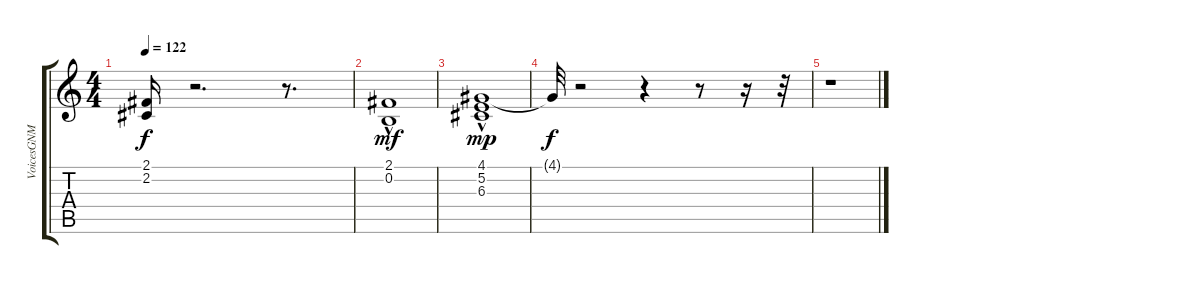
\track ("VoicesGNM" "VoicesGNM") {instrument synthvoice}
\staff {score tabs}
\tuning (E4 B3 G3 D3 A2 E2) {hide}
\ts (4 4)
\tempo 122
\clef g2
\ks c
(2.1{t} 2.2{t}).16{dy f} r.2{d} r.8{d} |
(2.1 0.2{hac}).1{dy mf} |
(4.1 5.2{hac} 6.3{hac}).1{dy mp} |
4.1{t}.32{dy f} r.2 r.4 r.8 r.16 r.32 |
r.1
